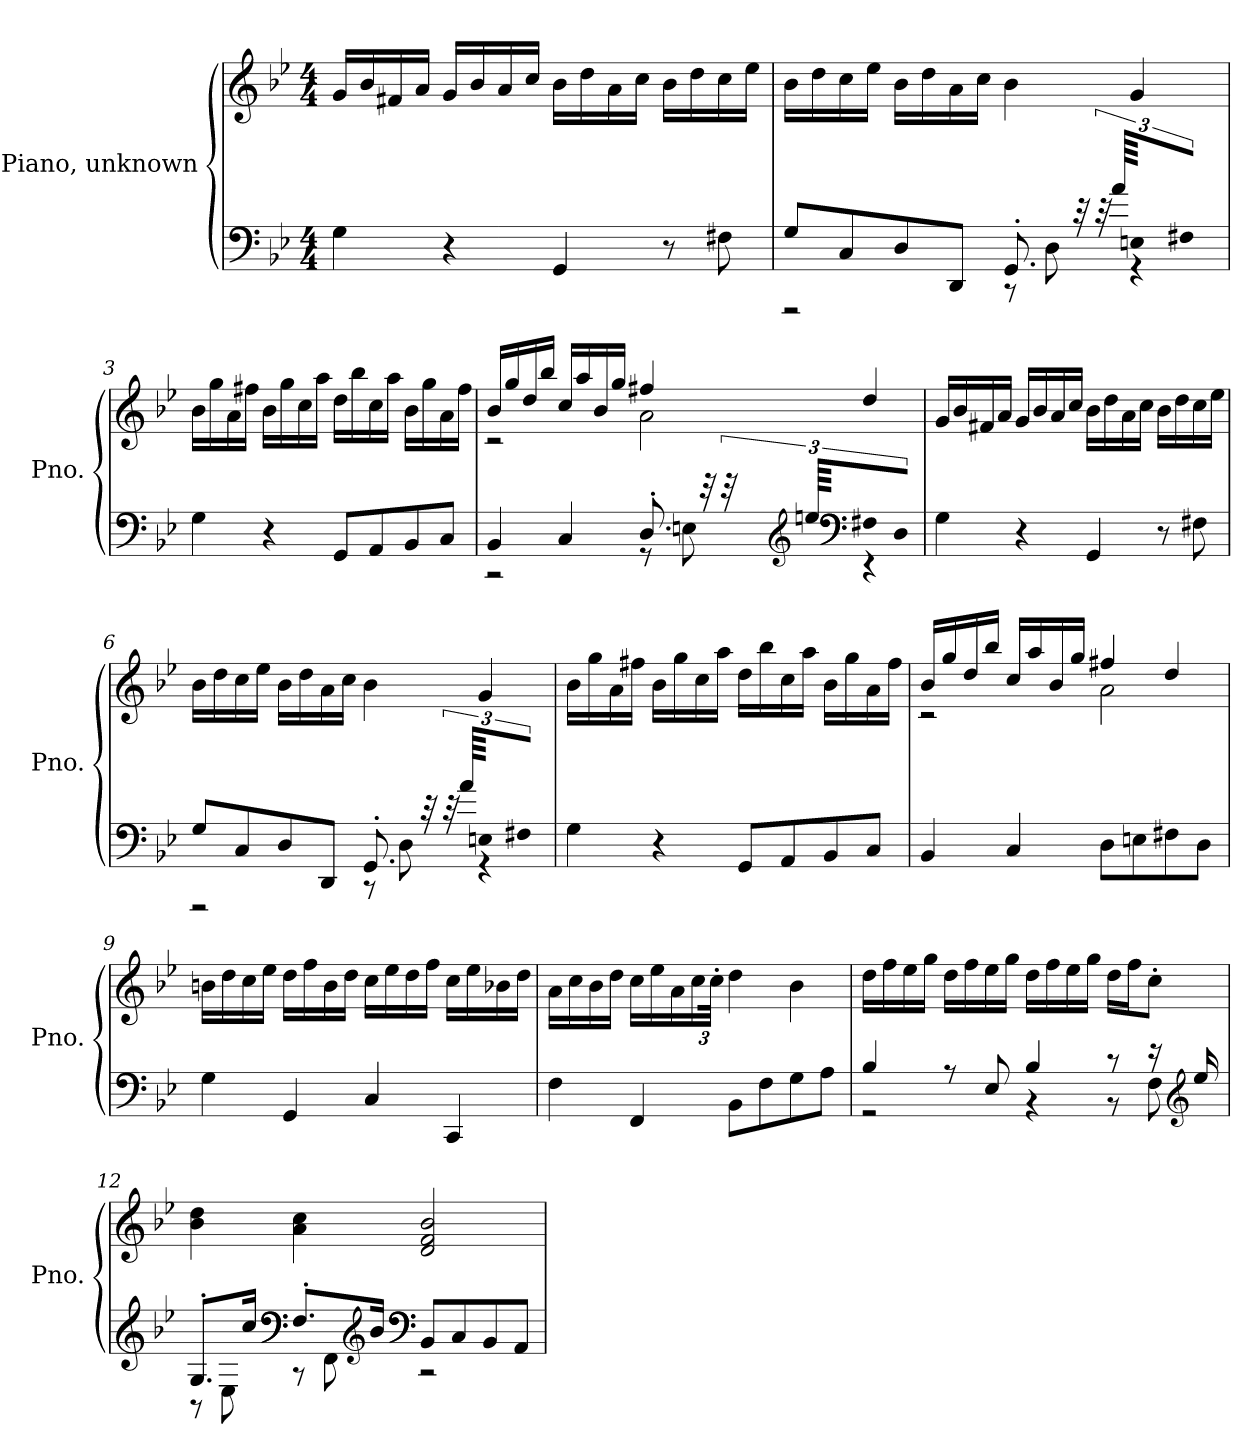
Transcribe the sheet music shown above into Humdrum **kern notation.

**kern	**kern
*part1	*part1
*staff2	*staff1
*I"Piano, unknown	*
*I'Pno.	*
*clefF4	*clefG2
*k[b-e-]	*k[b-e-]
*M4/4	*M4/4
*MM120	*MM120
=1	=1
4G\	16g/LL
.	16b-/
.	16f#X/
.	16a/JJ
4r	16g/LL
.	16b-/
.	16a/
.	16cc/JJ
4GG/	16b-\LL
.	16dd\
.	16a\
.	16cc\JJ
8r	16b-\LL
.	16dd\
8F#X\	16cc\
.	16ee-\JJ
=2	=2
*^	*
8G/L	2r	16b-\LL
.	.	16dd\
8C/	.	16cc\
.	.	16ee-\JJ
8D/	.	16b-\LL
.	.	16dd\
8DD/J	.	16a\
.	.	16cc\JJ
8.GG'/	8r	4b-\
.	8D\	.
32r	.	.
48r	.	.
96a/KKKL	.	.
8En/	4r	4g/
8F#X/J	.	.
*v	*v	*
!!LO:LB:g=z
=3	=3
4G\	16b-\LL
.	16gg\
.	16a\
.	16ff#X\JJ
4r	16b-\LL
.	16gg\
.	16cc\
.	16aa\JJ
8GG/L	16dd\LL
.	16bb-\
8AA/	16cc\
.	16aa\JJ
8BB-/	16b-\LL
.	16gg\
8C/J	16a\
.	16ff#\JJ
=4	=4
*^	*^
4BB-/	2r	16b-/LL	2r
.	.	16gg/	.
.	.	16dd/	.
.	.	16bb-/JJ	.
4C/	.	16cc/LL	.
.	.	16aa/	.
.	.	16b-/	.
.	.	16gg/JJ	.
8.D'/	8r	4ff#X/	2a\
.	8En\	.	.
32r	.	.	.
48r	.	.	.
*clefG2	*	*	*
96een/KKKL	.	.	.
*clefF4	*	*	*
8F#X/	4r	4dd/	.
8D/J	.	.	.
*v	*v	*	*
*	*v	*v
!!LO:LB:g=z
=5	=5
4G\	16g/LL
.	16b-/
.	16f#X/
.	16a/JJ
4r	16g/LL
.	16b-/
.	16a/
.	16cc/JJ
4GG/	16b-\LL
.	16dd\
.	16a\
.	16cc\JJ
8r	16b-\LL
.	16dd\
8F#X\	16cc\
.	16ee-\JJ
=6	=6
*^	*
8G/L	2r	16b-\LL
.	.	16dd\
8C/	.	16cc\
.	.	16ee-\JJ
8D/	.	16b-\LL
.	.	16dd\
8DD/J	.	16a\
.	.	16cc\JJ
8.GG'/	8r	4b-\
.	8D\	.
32r	.	.
48r	.	.
96a/KKKL	.	.
8En/	4r	4g/
8F#X/J	.	.
*v	*v	*
!!LO:LB:g=z
=7	=7
4G\	16b-\LL
.	16gg\
.	16a\
.	16ff#X\JJ
4r	16b-\LL
.	16gg\
.	16cc\
.	16aa\JJ
8GG/L	16dd\LL
.	16bb-\
8AA/	16cc\
.	16aa\JJ
8BB-/	16b-\LL
.	16gg\
8C/J	16a\
.	16ff#\JJ
=8	=8
*	*^
4BB-/	16b-/LL	2r
.	16gg/	.
.	16dd/	.
.	16bb-/JJ	.
4C/	16cc/LL	.
.	16aa/	.
.	16b-/	.
.	16gg/JJ	.
8D\L	4ff#X/	2a\
8En\	.	.
8F#X\	4dd/	.
8D\J	.	.
*	*v	*v
!!LO:LB:g=z
=9	=9
4G\	16bn\LL
.	16dd\
.	16cc\
.	16ee-\JJ
4GG/	16dd\LL
.	16ff\
.	16b\
.	16dd\JJ
4C/	16cc\LL
.	16ee-\
.	16dd\
.	16ff\JJ
4CC/	16cc\LL
.	16ee-\
.	16b-X\
.	16dd\JJ
=10	=10
4F\	16a\LL
.	16cc\
.	16b-\
.	16dd\JJ
4FF/	16cc\LL
.	16ee-\
.	16a\
*	*Xbrackettup
.	24cc\
.	48cc'\JJk
8BB-\L	4dd\
8F\	.
8G\	4b-\
8A\J	.
!!LO:LB:g=z
=11	=11
*^	*
4B-/	2r	16dd\LL
.	.	16ff\
.	.	16ee-\
.	.	16gg\JJ
8r	.	16dd\LL
.	.	16ff\
8E-/	.	16ee-\
.	.	16gg\JJ
4B-/	4r	16dd\LL
.	.	16ff\
.	.	16ee-\
.	.	16gg\JJ
8r	8r	16dd\LL
.	.	16ff\J
16r	8F\	8cc'\J
*clefG2	*	*
16ee-/	.	.
=12	=12	=12
8.G'/L	8r	4b-\ 4dd\
.	8E-\	.
16cc/Jk	.	.
*clefF4	*	*
8.F'/L	8r	4a\ 4cc\
.	8FF\	.
*clefG2	*	*
16b-/Jk	.	.
*clefF4	*	*
8BB-/L	2r	2d/ 2f/ 2b-/
8C/	.	.
8BB-/	.	.
8AA/J	.	.
*v	*v	*
=	=
*-	*-
